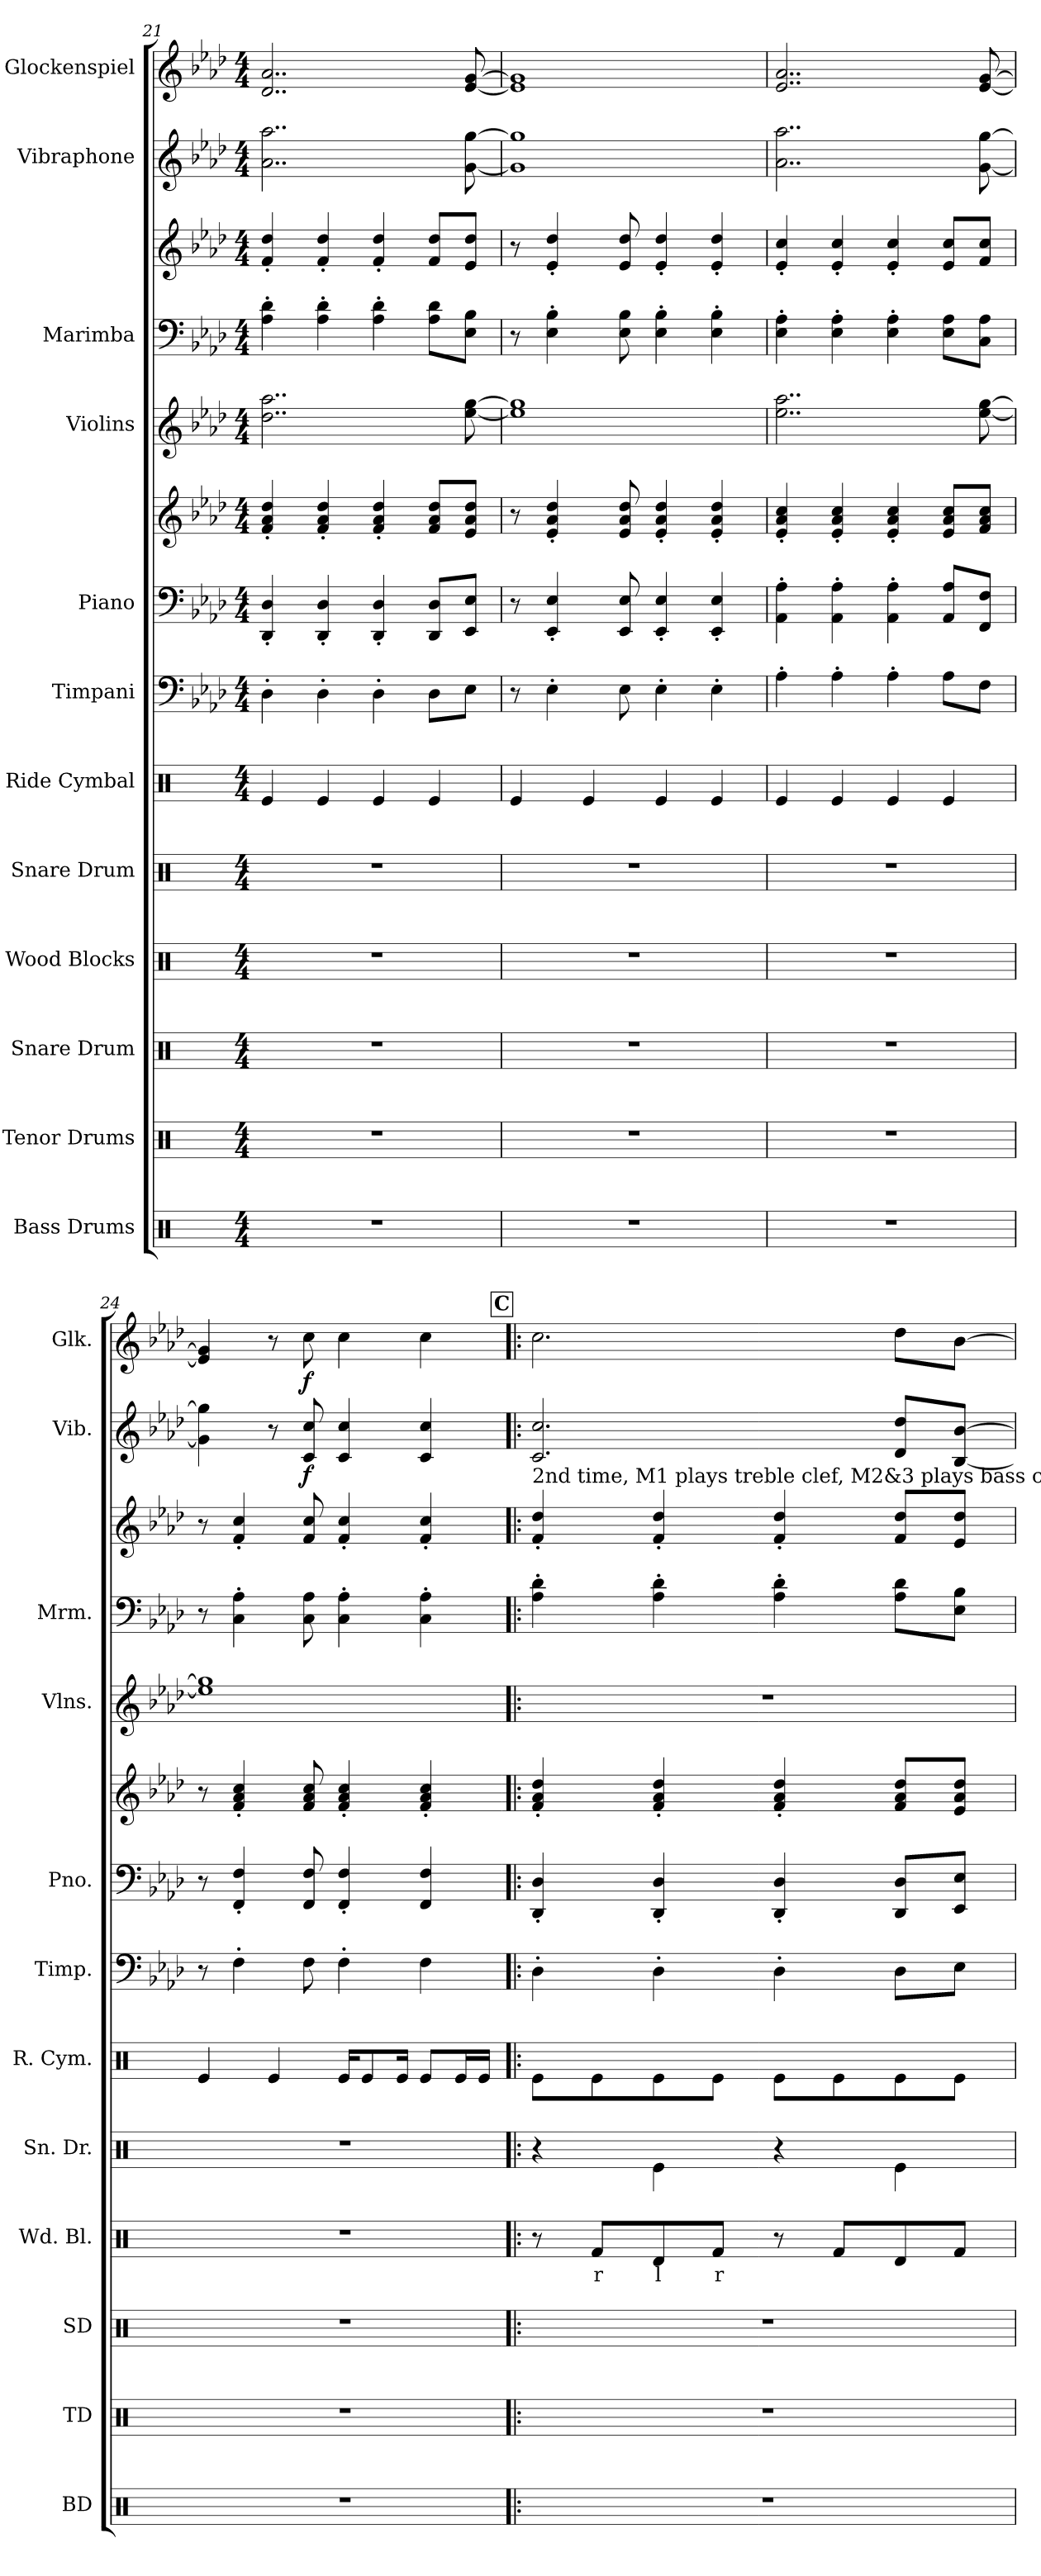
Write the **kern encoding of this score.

**kern	**kern	**kern	**kern	**text	**kern	**kern	**kern	**kern	**kern	**dynam	**kern	**kern	**kern	**kern	**dynam	**kern	**dynam
*part12	*part11	*part10	*part9	*part9	*part8	*part7	*part6	*part5	*part5	*part5	*part4	*part3	*part3	*part2	*part2	*part1	*part1
*staff14	*staff13	*staff12	*staff11	*staff11	*staff10	*staff9	*staff8	*staff7	*staff6	*staff6/7	*staff5	*staff4	*staff3	*staff2	*staff2	*staff1	*staff1
*I"Bass Drums	*I"Tenor Drums	*I"Snare Drum	*I"Wood Blocks	*	*I"Snare Drum	*I"Ride Cymbal	*I"Timpani	*I"Piano	*	*	*I"Violins	*I"Marimba	*	*I"Vibraphone	*	*I"Glockenspiel	*
*I'BD	*I'TD	*I'SD	*I'Wd. Bl.	*	*I'Sn. Dr.	*I'R. Cym.	*I'Timp.	*I'Pno.	*	*	*I'Vlns.	*I'Mrm.	*	*I'Vib.	*	*I'Glk.	*
*clefX	*clefX	*clefX	*clefX	*	*clefX	*clefX	*clefF4	*clefF4	*clefG2	*	*clefG2	*clefF4	*clefG2	*clefG2	*	*clefG2	*
*	*	*	*	*	*	*	*	*	*	*	*	*	*	*	*	*ITrd-14c-24	*
*k[]	*k[]	*k[]	*k[]	*	*k[]	*k[]	*k[b-e-a-d-]	*k[b-e-a-d-]	*k[b-e-a-d-]	*	*k[b-e-a-d-]	*k[b-e-a-d-]	*k[b-e-a-d-]	*k[b-e-a-d-]	*	*k[b-e-a-d-]	*
*M4/4	*M4/4	*M4/4	*M4/4	*	*M4/4	*M4/4	*M4/4	*M4/4	*M4/4	*	*M4/4	*M4/4	*M4/4	*M4/4	*	*M4/4	*
=21	=21	=21	=21	=21	=21	=21	=21	=21	=21	=21	=21	=21	=21	=21	=21	=21	=21
1r	1r	1r	1r	.	1r	4Re/	4D-'\	4DD-/' 4D-/'	4f/' 4a-/' 4dd-/'	.	2..dd-\ 2..aa-\	4A-\' 4d-\'	4f/' 4dd-/'	2..a-\ 2..aa-\	.	2..ddd-/ 2..aaa-/	.
.	.	.	.	.	.	4Re/	4D-'\	4DD-/' 4D-/'	4f/' 4a-/' 4dd-/'	.	.	4A-\' 4d-\'	4f/' 4dd-/'	.	.	.	.
.	.	.	.	.	.	4Re/	4D-'\	4DD-/' 4D-/'	4f/' 4a-/' 4dd-/'	.	.	4A-\' 4d-\'	4f/' 4dd-/'	.	.	.	.
.	.	.	.	.	.	4Re/	8D-\L	8DD-/ 8D-/L	8f/ 8a-/ 8dd-/L	.	.	8A-\ 8d-\L	8f/ 8dd-/L	.	.	.	.
.	.	.	.	.	.	.	8E-\J	8EE-/ 8E-/J	8e-/ 8a-/ 8dd-/J	.	[8ee-\ [8gg\	8E-\ 8B-\J	8e-/ 8dd-/J	[8g\ [8gg\	.	[8eee-/ [8ggg/	.
=22	=22	=22	=22	=22	=22	=22	=22	=22	=22	=22	=22	=22	=22	=22	=22	=22	=22
1r	1r	1r	1r	.	1r	4Re/	8r	8r	8r	.	1ee-] 1gg]	8r	8r	1g] 1gg]	.	1eee-] 1ggg]	.
.	.	.	.	.	.	.	4E-'\	4EE-/' 4E-/'	4e-/' 4a-/' 4dd-/'	.	.	4E-\' 4B-\'	4e-/' 4dd-/'	.	.	.	.
.	.	.	.	.	.	4Re/	.	.	.	.	.	.	.	.	.	.	.
.	.	.	.	.	.	.	8E-\	8EE-/ 8E-/	8e-/ 8a-/ 8dd-/	.	.	8E-\ 8B-\	8e-/ 8dd-/	.	.	.	.
.	.	.	.	.	.	4Re/	4E-'\	4EE-/' 4E-/'	4e-/' 4a-/' 4dd-/'	.	.	4E-\' 4B-\'	4e-/' 4dd-/'	.	.	.	.
.	.	.	.	.	.	4Re/	4E-'\	4EE-/' 4E-/'	4e-/' 4a-/' 4dd-/'	.	.	4E-\' 4B-\'	4e-/' 4dd-/'	.	.	.	.
=23	=23	=23	=23	=23	=23	=23	=23	=23	=23	=23	=23	=23	=23	=23	=23	=23	=23
1r	1r	1r	1r	.	1r	4Re/	4A-'\	4AA-\' 4A-\'	4e-/' 4a-/' 4cc/'	.	2..ee-\ 2..aa-\	4E-\' 4A-\'	4e-/' 4cc/'	2..a-\ 2..aa-\	.	2..eee-/ 2..aaa-/	.
.	.	.	.	.	.	4Re/	4A-'\	4AA-\' 4A-\'	4e-/' 4a-/' 4cc/'	.	.	4E-\' 4A-\'	4e-/' 4cc/'	.	.	.	.
.	.	.	.	.	.	4Re/	4A-'\	4AA-\' 4A-\'	4e-/' 4a-/' 4cc/'	.	.	4E-\' 4A-\'	4e-/' 4cc/'	.	.	.	.
.	.	.	.	.	.	4Re/	8A-\L	8AA-/ 8A-/L	8e-/ 8a-/ 8cc/L	.	.	8E-\ 8A-\L	8e-/ 8cc/L	.	.	.	.
.	.	.	.	.	.	.	8F\J	8FF/ 8F/J	8f/ 8a-/ 8cc/J	.	[8ee-\ [8gg\	8C\ 8A-\J	8f/ 8cc/J	[8g\ [8gg\	.	[8eee-/ [8ggg/	.
=24	=24	=24	=24	=24	=24	=24	=24	=24	=24	=24	=24	=24	=24	=24	=24	=24	=24
1r	1r	1r	1r	.	1r	4Re/	8r	8r	8r	.	1ee-] 1gg]	8r	8r	4g\] 4gg\]	.	4eee-/] 4ggg/]	.
.	.	.	.	.	.	.	4F'\	4FF/' 4F/'	4f/' 4a-/' 4cc/'	.	.	4C\' 4A-\'	4f/' 4cc/'	.	.	.	.
.	.	.	.	.	.	4Re/	.	.	.	.	.	.	.	8r	.	8r	.
!	!	!	!	!	!	!	!	!	!	!	!	!	!	!	!LO:DY:b	!	!LO:DY:b
.	.	.	.	.	.	.	8F\	8FF/ 8F/	8f/ 8a-/ 8cc/	.	.	8C\ 8A-\	8f/ 8cc/	8c/ 8cc/	f	8cccc\	f
.	.	.	.	.	.	16Re/KL	4F'\	4FF/' 4F/'	4f/' 4a-/' 4cc/'	.	.	4C\' 4A-\'	4f/' 4cc/'	4c/ 4cc/	.	4cccc\	.
.	.	.	.	.	.	8Re/	.	.	.	.	.	.	.	.	.	.	.
.	.	.	.	.	.	16Re/Jk	.	.	.	.	.	.	.	.	.	.	.
.	.	.	.	.	.	8Re/L	4F\	4FF/ 4F/	4f/' 4a-/' 4cc/'	.	.	4C\' 4A-\'	4f/' 4cc/'	4c/ 4cc/	.	4cccc\	.
.	.	.	.	.	.	16Re/L	.	.	.	.	.	.	.	.	.	.	.
.	.	.	.	.	.	16Re/JJ	.	.	.	.	.	.	.	.	.	.	.
!!LO:PB:g=z
!!LO:REH:place=s1:a:B:fs=14:t=C
=25!|:	=25!|:	=25!|:	=25!|:	=25!|:	=25!|:	=25!|:	=25!|:	=25!|:	=25!|:	=25!|:	=25!|:	=25!|:	=25!|:	=25!|:	=25!|:	=25!|:	=25!|:
!	!	!	!	!	!	!	!	!	!	!	!	!	!LO:TX:a:t=2nd time, M1 plays treble clef, M2&3 plays bass clef	!	!	!	!
!	!	!	!	!	!	!	!	!	!	!LO:DY:b=2	!	!	!	!	!	!	!
!	!	!	!	!	!	!	!	!	!	!LO:DY:n=1:b	!	!	!	!	!	!	!
1r	1r	1r	8r	.	4r	8Re\L	4D-'\	4DD-/' 4D-/'	4f/' 4a-/' 4dd-/'	mf mf	1r	4A-\' 4d-\'	4f/' 4dd-/'	2.c/ 2.cc/	.	2.cccc\	.
.	.	.	8Rf/L	r	.	8Re\	.	.	.	.	.	.	.	.	.	.	.
.	.	.	8Rd/	l	4Re\	8Re\	4D-'\	4DD-/' 4D-/'	4f/' 4a-/' 4dd-/'	.	.	4A-\' 4d-\'	4f/' 4dd-/'	.	.	.	.
.	.	.	8Rf/J	r	.	8Re\J	.	.	.	.	.	.	.	.	.	.	.
.	.	.	8r	.	4r	8Re\L	4D-'\	4DD-/' 4D-/'	4f/' 4a-/' 4dd-/'	.	.	4A-\' 4d-\'	4f/' 4dd-/'	.	.	.	.
.	.	.	8Rf/L	.	.	8Re\	.	.	.	.	.	.	.	.	.	.	.
.	.	.	8Rd/	.	4Re\	8Re\	8D-\L	8DD-/ 8D-/L	8f/ 8a-/ 8dd-/L	.	.	8A-\ 8d-\L	8f/ 8dd-/L	8d-/ 8dd-/L	.	8dddd-\L	.
.	.	.	8Rf/J	.	.	8Re\J	8E-\J	8EE-/ 8E-/J	8e-/ 8a-/ 8dd-/J	.	.	8E-\ 8B-\J	8e-/ 8dd-/J	[8B-/ [8b-/J	.	[8bbb-\J	.
=	=	=	=	=	=	=	=	=	=	=	=	=	=	=	=	=	=
*-	*-	*-	*-	*-	*-	*-	*-	*-	*-	*-	*-	*-	*-	*-	*-	*-	*-
